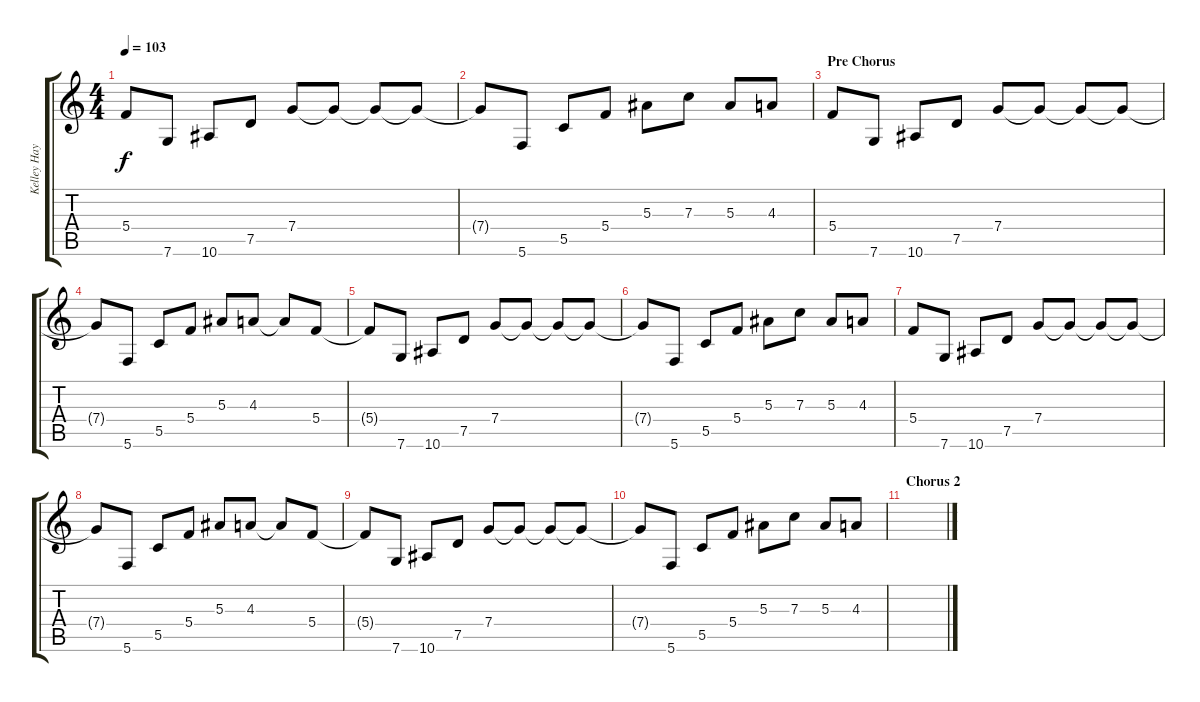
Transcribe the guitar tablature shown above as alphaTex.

\track ("Kelley Hayes (Guitar Echo)" "Kelley Hay") {instrument distortionguitar}
\staff {score tabs}
\tuning (D4 A3 F3 C3 G2 C2) {hide}
\ts (4 4)
\tempo 103
\clef g2
\ks c
5.4{t}.8{dy f} 7.6.8{instrument electricguitarjazz} 10.6.8 7.5.8 7.4.8 7.4{t}.8 7.4{t}.8 7.4{t}.8 |
7.4{t}.8 5.6.8 5.5.8 5.4.8 5.3.8 7.3.8 5.3.8 4.3.8 |
\section ("" "Pre Chorus")
5.4.8 7.6.8{instrument electricguitarjazz} 10.6.8 7.5.8 7.4.8 7.4{t}.8 7.4{t}.8 7.4{t}.8 |
7.4{t}.8 5.6.8 5.5.8 5.4.8 5.3.8 4.3.8 4.3{t}.8 5.4.8 |
5.4{t}.8 7.6.8{instrument electricguitarjazz} 10.6.8 7.5.8 7.4.8 7.4{t}.8 7.4{t}.8 7.4{t}.8 |
7.4{t}.8 5.6.8 5.5.8 5.4.8 5.3.8 7.3.8 5.3.8 4.3.8 |
5.4.8 7.6.8{instrument electricguitarjazz} 10.6.8 7.5.8 7.4.8 7.4{t}.8 7.4{t}.8 7.4{t}.8 |
7.4{t}.8 5.6.8 5.5.8 5.4.8 5.3.8 4.3.8 4.3{t}.8 5.4.8 |
5.4{t}.8 7.6.8{instrument electricguitarjazz} 10.6.8 7.5.8 7.4.8 7.4{t}.8 7.4{t}.8 7.4{t}.8 |
7.4{t}.8 5.6.8 5.5.8 5.4.8 5.3.8 7.3.8 5.3.8 4.3.8 |
\section ("" "Chorus 2")
